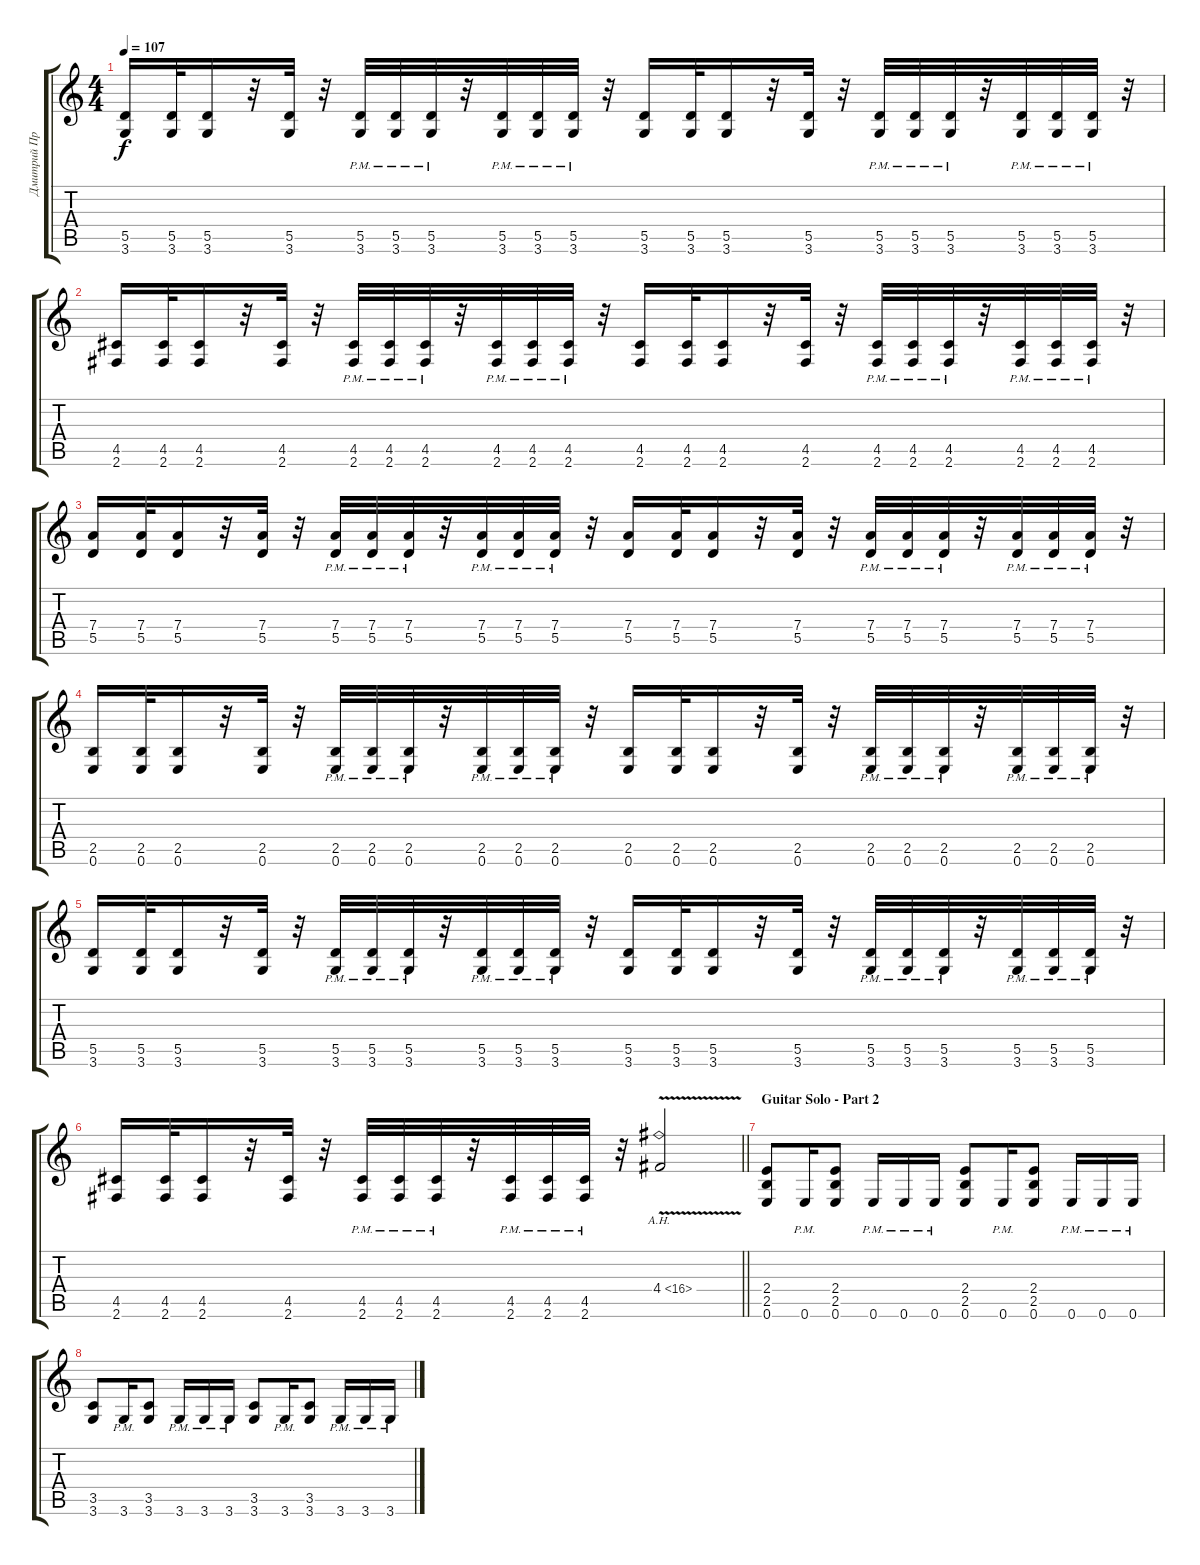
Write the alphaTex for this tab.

\track ("Дмитрий Процко" "Дмитрий Пр") {instrument distortionguitar}
\staff {score tabs}
\tuning (E4 B3 G3 D3 A2 E2) {hide}
\ts (4 4)
\tempo 107
\clef g2
\ks c
(5.5 3.6).16{dy f} (5.5 3.6).32 (5.5 3.6).16 r.32 (5.5 3.6).32 r.32 (5.5{pm} 3.6{pm}).32 (5.5{pm} 3.6{pm}).32 (5.5{pm} 3.6{pm}).32 r.32 (5.5{pm} 3.6{pm}).32 (5.5{pm} 3.6{pm}).32 (5.5{pm} 3.6{pm}).32 r.32 (5.5 3.6).16 (5.5 3.6).32 (5.5 3.6).16 r.32 (5.5 3.6).32 r.32 (5.5{pm} 3.6{pm}).32 (5.5{pm} 3.6{pm}).32 (5.5{pm} 3.6{pm}).32 r.32 (5.5{pm} 3.6{pm}).32 (5.5{pm} 3.6{pm}).32 (5.5{pm} 3.6{pm}).32 r.32 |
(4.5 2.6).16 (4.5 2.6).32 (4.5 2.6).16 r.32 (4.5 2.6).32 r.32 (4.5{pm} 2.6{pm}).32 (4.5{pm} 2.6{pm}).32 (4.5{pm} 2.6{pm}).32 r.32 (4.5{pm} 2.6{pm}).32 (4.5{pm} 2.6{pm}).32 (4.5{pm} 2.6{pm}).32 r.32 (4.5 2.6).16 (4.5 2.6).32 (4.5 2.6).16 r.32 (4.5 2.6).32 r.32 (4.5{pm} 2.6{pm}).32 (4.5{pm} 2.6{pm}).32 (4.5{pm} 2.6{pm}).32 r.32 (4.5{pm} 2.6{pm}).32 (4.5{pm} 2.6{pm}).32 (4.5{pm} 2.6{pm}).32 r.32 |
(7.4 5.5).16 (7.4 5.5).32 (7.4 5.5).16 r.32 (7.4 5.5).32 r.32 (7.4{pm} 5.5{pm}).32 (7.4{pm} 5.5{pm}).32 (7.4{pm} 5.5{pm}).32 r.32 (7.4{pm} 5.5{pm}).32 (7.4{pm} 5.5{pm}).32 (7.4{pm} 5.5{pm}).32 r.32 (7.4 5.5).16 (7.4 5.5).32 (7.4 5.5).16 r.32 (7.4 5.5).32 r.32 (7.4{pm} 5.5{pm}).32 (7.4{pm} 5.5{pm}).32 (7.4{pm} 5.5{pm}).32 r.32 (7.4{pm} 5.5{pm}).32 (7.4{pm} 5.5{pm}).32 (7.4{pm} 5.5{pm}).32 r.32 |
(2.5 0.6).16 (2.5 0.6).32 (2.5 0.6).16 r.32 (2.5 0.6).32 r.32 (2.5{pm} 0.6{pm}).32 (2.5{pm} 0.6{pm}).32 (2.5{pm} 0.6{pm}).32 r.32 (2.5{pm} 0.6{pm}).32 (2.5{pm} 0.6{pm}).32 (2.5{pm} 0.6{pm}).32 r.32 (2.5 0.6).16 (2.5 0.6).32 (2.5 0.6).16 r.32 (2.5 0.6).32 r.32 (2.5{pm} 0.6{pm}).32 (2.5{pm} 0.6{pm}).32 (2.5{pm} 0.6{pm}).32 r.32 (2.5{pm} 0.6{pm}).32 (2.5{pm} 0.6{pm}).32 (2.5{pm} 0.6{pm}).32 r.32 |
(5.5 3.6).16 (5.5 3.6).32 (5.5 3.6).16 r.32 (5.5 3.6).32 r.32 (5.5{pm} 3.6{pm}).32 (5.5{pm} 3.6{pm}).32 (5.5{pm} 3.6{pm}).32 r.32 (5.5{pm} 3.6{pm}).32 (5.5{pm} 3.6{pm}).32 (5.5{pm} 3.6{pm}).32 r.32 (5.5 3.6).16 (5.5 3.6).32 (5.5 3.6).16 r.32 (5.5 3.6).32 r.32 (5.5{pm} 3.6{pm}).32 (5.5{pm} 3.6{pm}).32 (5.5{pm} 3.6{pm}).32 r.32 (5.5{pm} 3.6{pm}).32 (5.5{pm} 3.6{pm}).32 (5.5{pm} 3.6{pm}).32 r.32 |
\barLineRight lightlight
(4.5 2.6).16 (4.5 2.6).32 (4.5 2.6).16 r.32 (4.5 2.6).32 r.32 (4.5{pm} 2.6{pm}).32 (4.5{pm} 2.6{pm}).32 (4.5{pm} 2.6{pm}).32 r.32 (4.5{pm} 2.6{pm}).32 (4.5{pm} 2.6{pm}).32 (4.5{pm} 2.6{pm}).32 r.32 4.4{ah 12 v}.2 |
\section ("" "Guitar Solo - Part 2")
(2.4 2.5 0.6).8 0.6{pm}.16 (2.4 2.5 0.6).8 0.6{pm}.16 0.6{pm}.16 0.6{pm}.16 (2.4 2.5 0.6).8 0.6{pm}.16 (2.4 2.5 0.6).8 0.6{pm}.16 0.6{pm}.16 0.6{pm}.16 |
(3.5 3.6).8 3.6{pm}.16 (3.5 3.6).8 3.6{pm}.16 3.6{pm}.16 3.6{pm}.16 (3.5 3.6).8 3.6{pm}.16 (3.5 3.6).8 3.6{pm}.16 3.6{pm}.16 3.6{pm}.16
